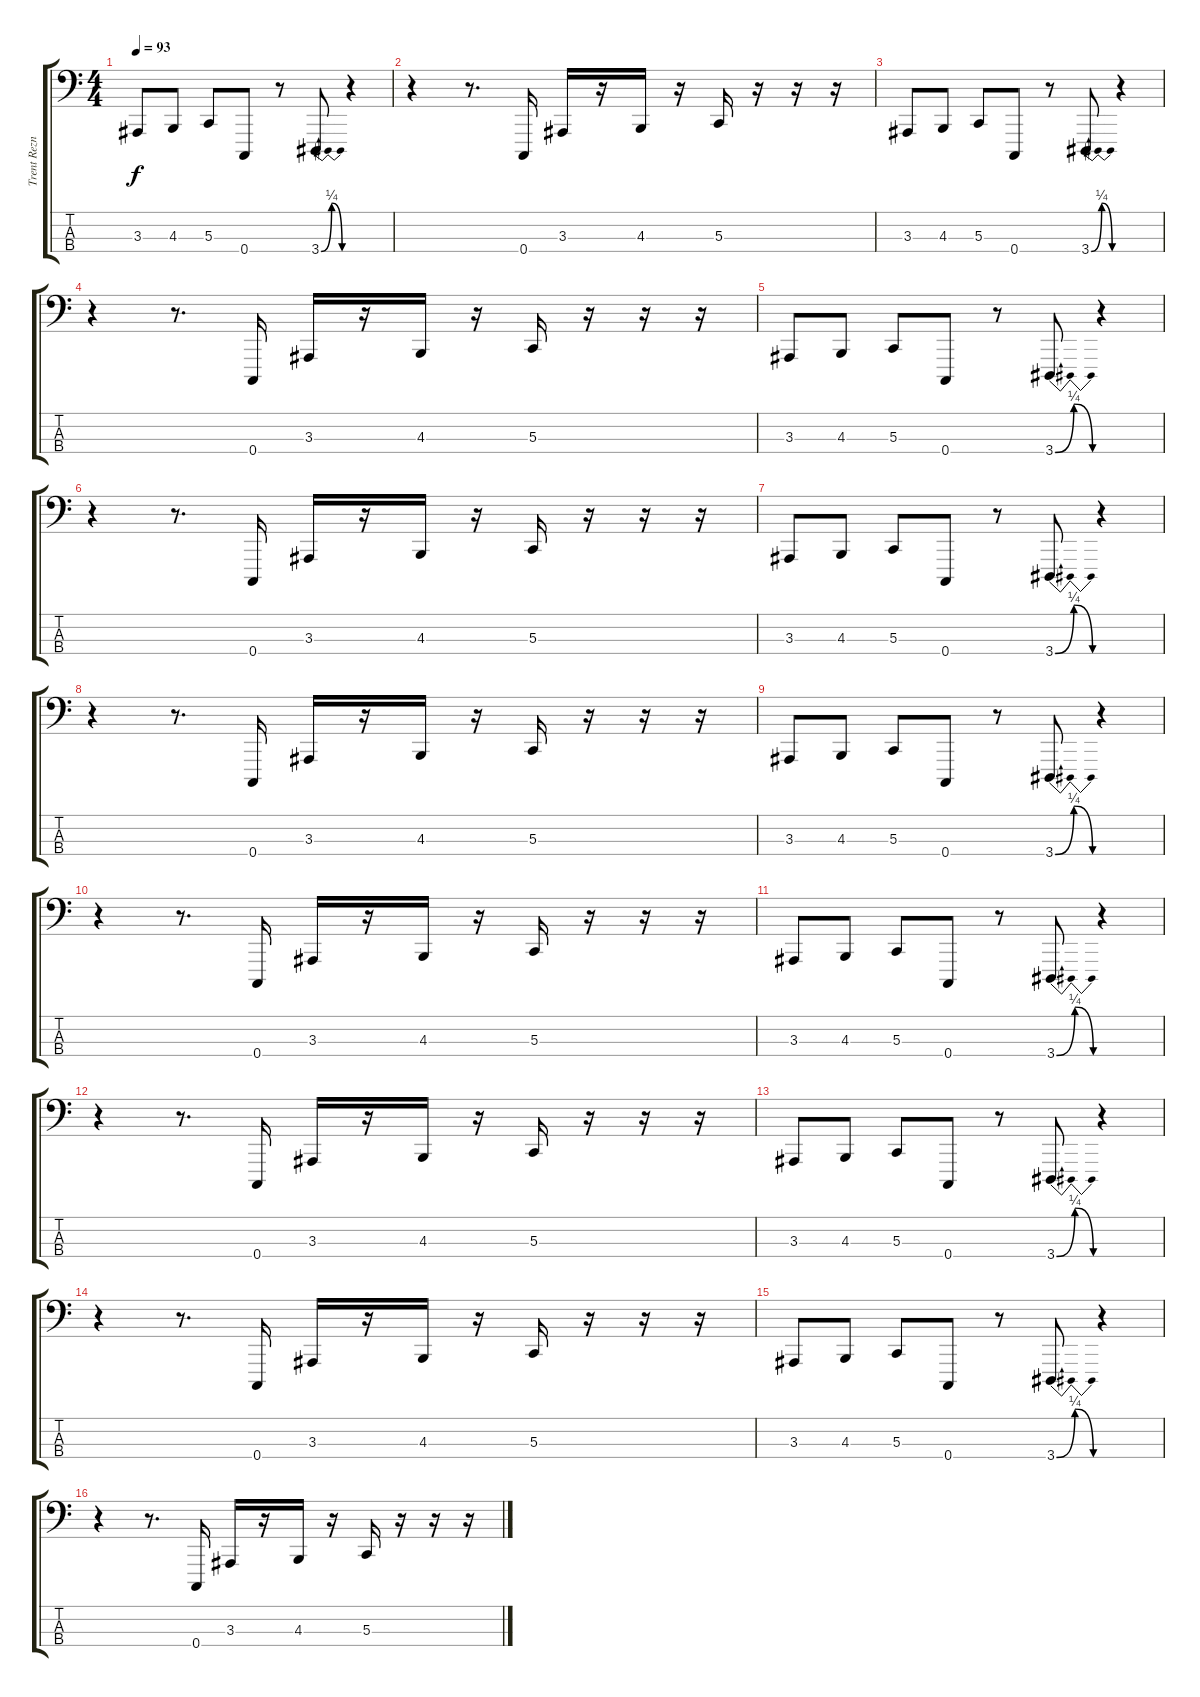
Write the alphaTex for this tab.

\track ("Trent Reznor" "Trent Rezn") {instrument synthbrass1}
\staff {score tabs}
\tuning (F2 C2 G1 C1) {hide}
\ts (4 4)
\tempo 93
\clef f4
\ks c
3.3.8{dy f} 4.3.8 5.3.8 0.4.8 r.8 3.4{be (bendrelease 0 0 55 1 55 1 60 0)}.8 r.4 |
r.4 r.8{d} 0.4.16 3.3.16 r.16 4.3.16 r.16 5.3.16 r.16 r.16 r.16 |
3.3.8 4.3.8 5.3.8 0.4.8 r.8 3.4{be (bendrelease 0 0 55 1 55 1 60 0)}.8 r.4 |
r.4 r.8{d} 0.4.16 3.3.16 r.16 4.3.16 r.16 5.3.16 r.16 r.16 r.16 |
3.3.8 4.3.8 5.3.8 0.4.8 r.8 3.4{be (bendrelease 0 0 55 1 55 1 60 0)}.8 r.4 |
r.4 r.8{d} 0.4.16 3.3.16 r.16 4.3.16 r.16 5.3.16 r.16 r.16 r.16 |
3.3.8 4.3.8 5.3.8 0.4.8 r.8 3.4{be (bendrelease 0 0 55 1 55 1 60 0)}.8 r.4 |
r.4 r.8{d} 0.4.16 3.3.16 r.16 4.3.16 r.16 5.3.16 r.16 r.16 r.16 |
3.3.8 4.3.8 5.3.8 0.4.8 r.8 3.4{be (bendrelease 0 0 55 1 55 1 60 0)}.8 r.4 |
r.4 r.8{d} 0.4.16 3.3.16 r.16 4.3.16 r.16 5.3.16 r.16 r.16 r.16 |
3.3.8 4.3.8 5.3.8 0.4.8 r.8 3.4{be (bendrelease 0 0 55 1 55 1 60 0)}.8 r.4 |
r.4 r.8{d} 0.4.16 3.3.16 r.16 4.3.16 r.16 5.3.16 r.16 r.16 r.16 |
3.3.8 4.3.8 5.3.8 0.4.8 r.8 3.4{be (bendrelease 0 0 55 1 55 1 60 0)}.8 r.4 |
r.4 r.8{d} 0.4.16 3.3.16 r.16 4.3.16 r.16 5.3.16 r.16 r.16 r.16 |
3.3.8 4.3.8 5.3.8 0.4.8 r.8 3.4{be (bendrelease 0 0 55 1 55 1 60 0)}.8 r.4 |
r.4 r.8{d} 0.4.16 3.3.16 r.16 4.3.16 r.16 5.3.16 r.16 r.16 r.16
